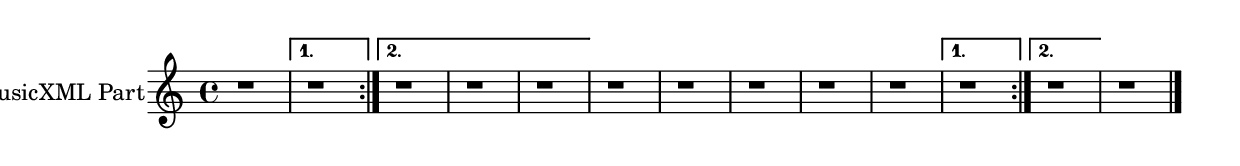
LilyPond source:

\version "2.18.2" 
\version "2.18.2" 
ponestaffone = \new Staff \with {
instrumentName = \markup { 

 \column { 


 \line { "MusicXML Part" 


 } 

 } 
 } 
 }{\autoBeamOff % measure 1
 \repeat volta 2 {\repeat volta 2 {\clef treble \key c \major \time 4/4 r1 }

 % measure 2
\alternative {
{r1}

 % measure 3
{r1  | 

 % measure 4
r1  | 

 % measure 5
r1 }
}
 % measure 6
r1  | 
 % measure 7
r1  | 

 % measure 8
r1  | 

 % measure 9
r1  | 

 % measure 10
 r1 }

 % measure 11
\alternative {
{r1  \bar ":|."}

 % measure 12
{r1}
}

 % measure 12
r1  \bar "|."

 }

<<\ponestaffone>>